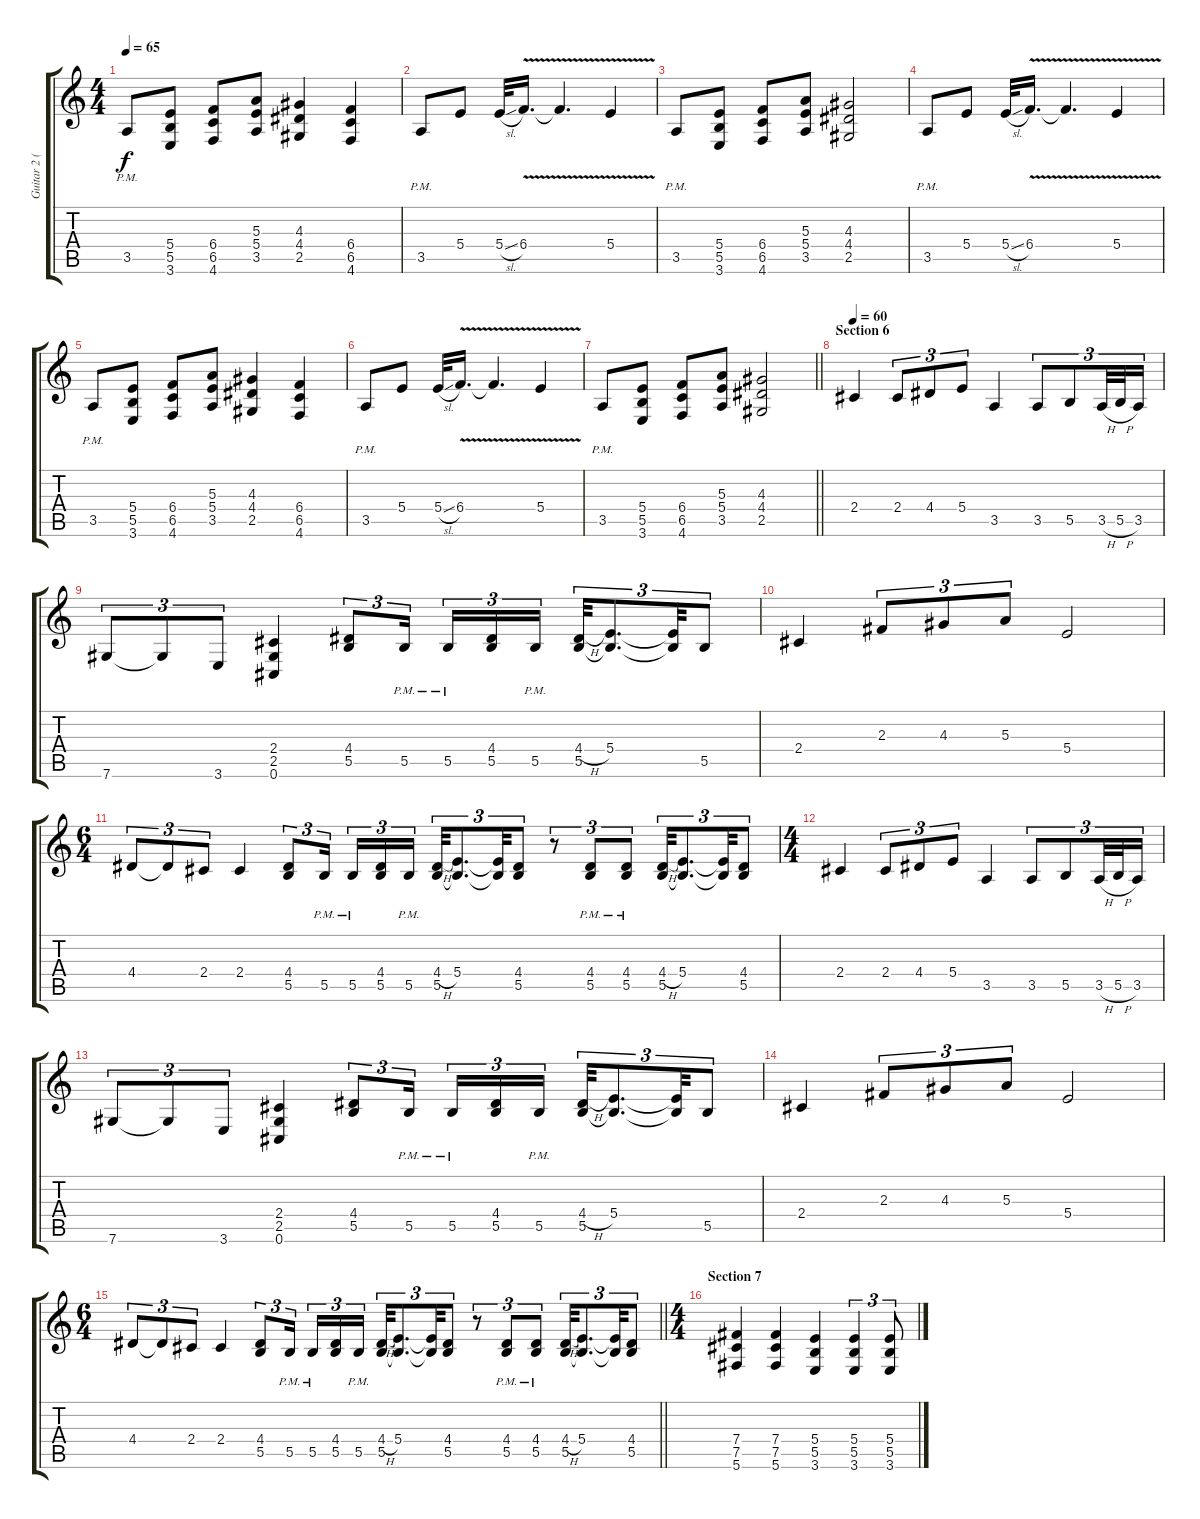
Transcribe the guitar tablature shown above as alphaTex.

\track ("Guitar 2 (Distortion)" "Guitar 2 (") {instrument distortionguitar}
\staff {score tabs}
\tuning (Db4 Ab3 E3 B2 Gb2 Db2) {hide}
\ts (4 4)
\tempo 65
\clef g2
\ks c
3.5{pm}.8{dy f} (5.4 5.5 3.6).8 (6.4 6.5 4.6).8 (5.3 5.4 3.5).8 (4.3 4.4 2.5).4 (6.4 6.5 4.6).4 |
3.5{pm}.8 5.4.8 5.4{sl}.32 6.4{v}.16{d} 6.4{t}.4{d} 5.4{v}.4 |
3.5{pm}.8 (5.4 5.5 3.6).8 (6.4 6.5 4.6).8 (5.3 5.4 3.5).8 (4.3 4.4 2.5).2 |
3.5{pm}.8 5.4.8 5.4{sl}.32 6.4{v}.16{d} 6.4{t}.4{d} 5.4{v}.4 |
3.5{pm}.8 (5.4 5.5 3.6).8 (6.4 6.5 4.6).8 (5.3 5.4 3.5).8 (4.3 4.4 2.5).4 (6.4 6.5 4.6).4 |
3.5{pm}.8 5.4.8 5.4{sl}.32 6.4{v}.16{d} 6.4{t}.4{d} 5.4{v}.4 |
\barLineRight lightlight
3.5{pm}.8 (5.4 5.5 3.6).8 (6.4 6.5 4.6).8 (5.3 5.4 3.5).8 (4.3 4.4 2.5).2 |
\section ("" "Section 6")
\tempo 60
2.4.4 2.4.8{tu (3 2)} 4.4.8{tu (3 2)} 5.4.8{tu (3 2)} 3.5.4 3.5.8{tu (3 2)} 5.5.8{tu (3 2)} 3.5{h}.32{tu (3 2)} 5.5{h}.32{tu (3 2)} 3.5.16{tu (3 2)} |
7.6.8{tu (3 2)} 7.6{t}.8{tu (3 2)} 3.6.8{tu (3 2)} (2.4 2.5 0.6).4 (4.4 5.5).8{tu (3 2)} 5.5{pm}.16{tu (3 2) beam splitsecondary} 5.5{pm}.16{tu (3 2)} (4.4 5.5).16{tu (3 2)} 5.5{pm}.16{tu (3 2)} (4.4{h} 5.5).32{tu (3 2)} (5.4 5.5{t}).8{d tu (3 2)} (5.4{t} 5.5{t}).32{tu (3 2)} 5.5.8{tu (3 2)} |
2.4.4 2.3.8{tu (3 2)} 4.3.8{tu (3 2)} 5.3.8{tu (3 2)} 5.4.2 |
\ts (6 4)
4.4.8{tu (3 2)} 4.4{t}.8{tu (3 2)} 2.4.8{tu (3 2)} 2.4.4 (4.4 5.5).8{tu (3 2)} 5.5{pm}.16{tu (3 2) beam splitsecondary} 5.5{pm}.16{tu (3 2)} (4.4 5.5).16{tu (3 2)} 5.5{pm}.16{tu (3 2)} (4.4{h} 5.5).32{tu (3 2)} (5.4 5.5{t}).8{d tu (3 2)} (5.4{t} 5.5{t}).32{tu (3 2)} (4.4 5.5).8{tu (3 2)} r.8{tu (3 2)} (4.4{pm} 5.5{pm}).8{tu (3 2)} (4.4{pm} 5.5{pm}).8{tu (3 2)} (4.4{h} 5.5).32{tu (3 2)} (5.4 5.5{t}).8{d tu (3 2)} (5.4{t} 5.5{t}).32{tu (3 2)} (4.4 5.5).8{tu (3 2)} |
\ts (4 4)
2.4.4 2.4.8{tu (3 2)} 4.4.8{tu (3 2)} 5.4.8{tu (3 2)} 3.5.4 3.5.8{tu (3 2)} 5.5.8{tu (3 2)} 3.5{h}.32{tu (3 2)} 5.5{h}.32{tu (3 2)} 3.5.16{tu (3 2)} |
7.6.8{tu (3 2)} 7.6{t}.8{tu (3 2)} 3.6.8{tu (3 2)} (2.4 2.5 0.6).4 (4.4 5.5).8{tu (3 2)} 5.5{pm}.16{tu (3 2) beam splitsecondary} 5.5{pm}.16{tu (3 2)} (4.4 5.5).16{tu (3 2)} 5.5{pm}.16{tu (3 2)} (4.4{h} 5.5).32{tu (3 2)} (5.4 5.5{t}).8{d tu (3 2)} (5.4{t} 5.5{t}).32{tu (3 2)} 5.5.8{tu (3 2)} |
2.4.4 2.3.8{tu (3 2)} 4.3.8{tu (3 2)} 5.3.8{tu (3 2)} 5.4.2 |
\ts (6 4)
\barLineRight lightlight
4.4.8{tu (3 2)} 4.4{t}.8{tu (3 2)} 2.4.8{tu (3 2)} 2.4.4 (4.4 5.5).8{tu (3 2)} 5.5{pm}.16{tu (3 2) beam splitsecondary} 5.5{pm}.16{tu (3 2)} (4.4 5.5).16{tu (3 2)} 5.5{pm}.16{tu (3 2)} (4.4{h} 5.5).32{tu (3 2)} (5.4 5.5{t}).8{d tu (3 2)} (5.4{t} 5.5{t}).32{tu (3 2)} (4.4 5.5).8{tu (3 2)} r.8{tu (3 2)} (4.4{pm} 5.5{pm}).8{tu (3 2)} (4.4{pm} 5.5{pm}).8{tu (3 2)} (4.4{h} 5.5).32{tu (3 2)} (5.4 5.5{t}).8{d tu (3 2)} (5.4{t} 5.5{t}).32{tu (3 2)} (4.4 5.5).8{tu (3 2)} |
\ts (4 4)
\section ("" "Section 7")
(7.4 7.5 5.6).4 (7.4 7.5 5.6).4 (5.4 5.5 3.6).4 (5.4 5.5 3.6).4{tu (3 2)} (5.4 5.5 3.6).8{tu (3 2)}
